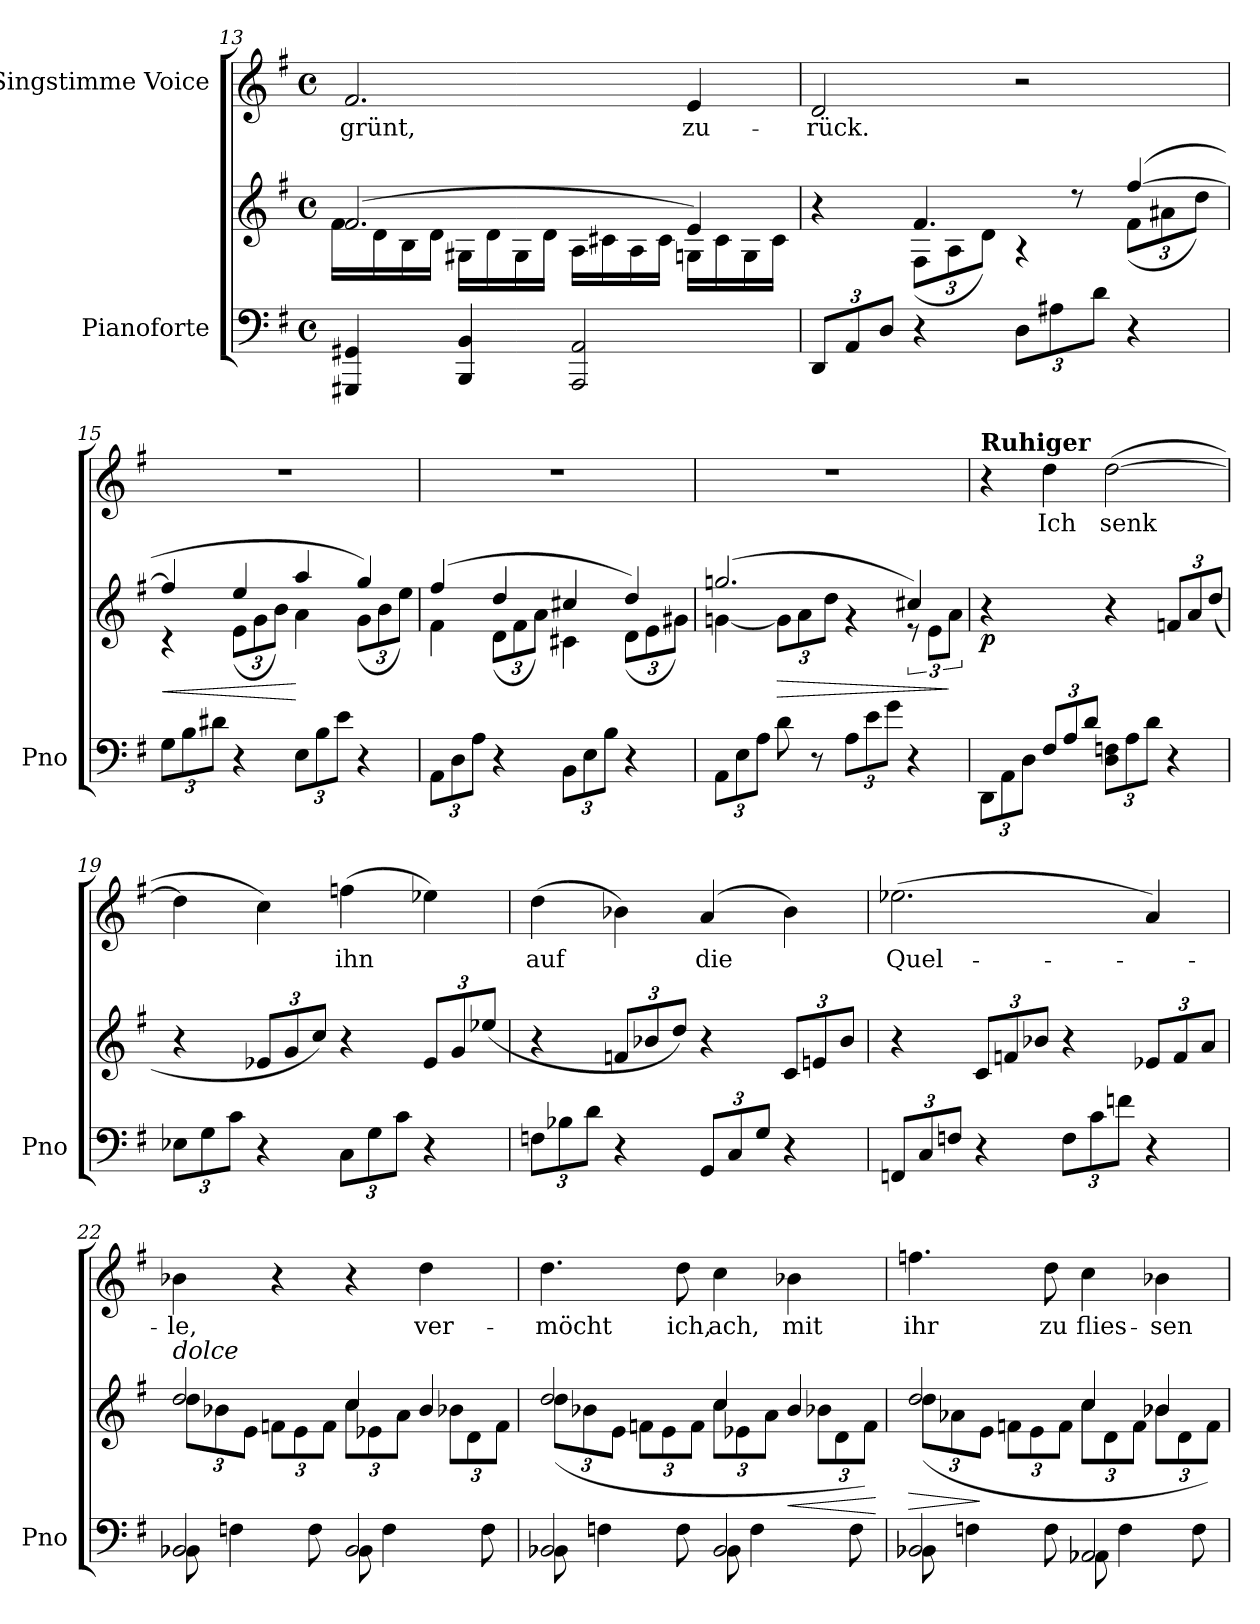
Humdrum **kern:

**kern	**kern	**dynam	**kern	**text
*part2	*part2	*part2	*part1	*part1
*staff3	*staff2	*staff2/3	*staff1	*staff1
*I"Pianoforte	*	*	*I"Singstimme Voice	*
*I'Pno	*	*	*	*
*clefF4	*clefG2	*	*clefG2	*
*k[f#]	*k[f#]	*	*k[f#]	*
*M4/4	*M4/4	*	*M4/4	*
*met(c)	*met(c)	*	*met(c)	*
=13	=13	=13	=13	=13
*	*^	*	*	*
4GGG#X/ 4GG#X/	(2.f#/	16f#\LL	.	2.f#/	-grünt,
.	.	16d\	.	.	.
.	.	16B\	.	.	.
.	.	16d\JJ	.	.	.
4BBB/ 4BB/	.	16G#X\LL	.	.	.
.	.	16d\	.	.	.
.	.	16G#\	.	.	.
.	.	16d\JJ	.	.	.
2AAA/ 2AA/	.	16A\LL	.	.	.
.	.	16c#X\	.	.	.
.	.	16A\	.	.	.
.	.	16c#\JJ	.	.	.
.	4e/)	16Gn\LL	.	4e/	zu-
.	.	16c#\	.	.	.
.	.	16G\	.	.	.
.	.	16c#\JJ	.	.	.
*	*v	*v	*	*	*
=14	=14	=14	=14	=14
*Xbrackettup	*	*	*	*
*	*^	*	*	*
*	*	*^	*	*	*
12DD/L	4r	4ryy	12ryy	.	2d/	-rück.
!	!	!	!	!LO:DY:b	!	!
!	!	!	!	!LO:DY:n=1:b	!	!
12AA/	.	.	3%2ryy	p other-dynamics	.	.
12D/J	.	.	.	.	.	.
*	*	*Xbrackettup	*	*	*	*
4r	4.f#/	(12F#\L	.	.	.	.
.	.	12A\	.	.	.	.
.	.	12d\J)	.	.	.	.
12D\L	.	4r	.	.	2r	.
12A#X\	.	.	.	.	.	.
.	8r	.	.	.	.	.
12d\J	.	.	.	.	.	.
4r	([4ff#/	(12f#\L	6.ryy	.	.	.
.	.	12a#X\	.	.	.	.
.	.	12dd\J)	.	.	.	.
=15	=15	=15	=15	=15	=15	=15
!	!	!	!	!LO:HP:b	!	!
*	*	*v	*v	*	*	*
12G\L	4ff#/]	4r	<	1r	.
12B\	.	.	.	.	.
12d#X\J	.	.	.	.	.
4r	4ee/	(12e\L	.	.	.
.	.	12g\	.	.	.
.	.	12b\J)	.	.	.
12E\L	4aa/	4a\	[	.	.
12B\	.	.	.	.	.
12e\J	.	.	.	.	.
4r	4gg/)	(12g\L	.	.	.
.	.	12b\	.	.	.
.	.	12ee\J)	.	.	.
=16	=16	=16	=16	=16	=16
12AA\L	(4ff#/	4f#\	.	1r	.
12D\	.	.	.	.	.
12A\J	.	.	.	.	.
4r	4dd/	(12d\L	.	.	.
.	.	12f#\	.	.	.
.	.	12a\J)	.	.	.
12BB\L	4cc#X/	4c#X\	.	.	.
12E\	.	.	.	.	.
12B\J	.	.	.	.	.
4r	4dd/)	(12d\L	.	.	.
.	.	12e\	.	.	.
.	.	12g#X\J)	.	.	.
=17	=17	=17	=17	=17	=17
12AA\L	(2.ggn/	[4gn\	.	1r	.
12E\	.	.	.	.	.
12A\J	.	.	.	.	.
!	!	!	!LO:HP:b	!	!
8d\	.	12g\L]	>	.	.
.	.	12a\	.	.	.
8r	.	.	.	.	.
.	.	12dd\J	.	.	.
12A\L	.	4r	.	.	.
12e\	.	.	.	.	.
12g\J	.	.	.	.	.
*	*	*brackettup	*	*	*
4r	4cc#X/)	12r	.	.	.
.	.	12e\L	.	.	.
.	.	12a\J	]	.	.
=18	=18	=18	=18	=18	=18
!	!	!	!	!LO:TX:a:B:t=Ruhiger	!
!	!	!	!LO:DY:b	!	!
*	*v	*v	*	*	*
12DD\L	4r	p	4r	.
12AA\	.	.	.	.
12D\J	.	.	.	.
12F#/L	4ryy	.	4dd\	Ich
12A/	.	.	.	.
12d/J	.	.	.	.
(12D\ 12Fn\L	4r	.	([2dd\	senk
12A\	.	.	.	.
12d\J	.	.	.	.
4r	12fn/L	.	.	.
.	12a/	.	.	.
.	(12dd/J	.	.	.
=19	=19	=19	=19	=19
(12E-X\L	4r	.	4dd\]	.
12G\	.	.	.	.
12c\J	.	.	.	.
*	*Xbrackettup	*	*	*
4r	12e-X/L	.	4cc\)	.
.	12g/	.	.	.
.	12cc/J)	.	.	.
(12C\L	4r	.	(4ffn\	ihn
12G\	.	.	.	.
12c\J	.	.	.	.
4r	12e-/L	.	4ee-X\)	.
.	12g/	.	.	.
.	(12ee-X/J	.	.	.
=20	=20	=20	=20	=20
(12Fn\L	4r	.	(4dd\	auf
12B-X\	.	.	.	.
12d\J	.	.	.	.
4r	12fn/L	.	4b-X\)	.
.	12b-X/	.	.	.
.	12dd/J)	.	.	.
(>12GG/L	4r	.	(4a/	die
12C/	.	.	.	.
12G/J	.	.	.	.
4r	12c/L	.	4b-\)	.
.	12en/	.	.	.
.	12b-/J)	.	.	.
=21	=21	=21	=21	=21
(>12FFn/L	4r	.	(2.ee-X\	Quel-
12C/	.	.	.	.
12Fn/J	.	.	.	.
4r	12c/L	.	.	.
.	12fn/	.	.	.
.	12b-X/J)	.	.	.
12F\L	4r	.	.	.
12c\	.	.	.	.
12fn\J	.	.	.	.
4r	12e-X/L	.	4a/)	.
.	12f/	.	.	.
.	12a/J)	.	.	.
=22	=22	=22	=22	=22
*^	*^	*	*	*
!	!	!LO:TX:i:t=dolce	!	!	!	!
2BB-X/	8BB-\	2dd/	12dd\L	.	4b-X\	-le,
.	.	.	12b-X\	.	.	.
.	4Fn\	.	.	.	.	.
.	.	.	12e\J	.	.	.
.	.	.	12fn\L	.	4r	.
.	.	.	12e\	.	.	.
.	8F\	.	.	.	.	.
.	.	.	12f\J	.	.	.
2BB-/	8BB-\	4cc/	12cc\L	.	4r	.
.	.	.	12e-X\	.	.	.
.	4F\	.	.	.	.	.
.	.	.	12a\J	.	.	.
.	.	4b-/	12b-X\L	.	4dd\	ver-
.	.	.	12d\	.	.	.
.	8F\	.	.	.	.	.
.	.	.	12f\J)	.	.	.
=23	=23	=23	=23	=23	=23	=23
2BB-X/	8BB-\	2dd/	(>12dd\L	.	4.dd\	-möcht
.	.	.	12b-X\	.	.	.
.	4Fn\	.	.	.	.	.
.	.	.	12e\J	.	.	.
.	.	.	12fn\L	.	.	.
.	.	.	12e\	.	.	.
.	8F\	.	.	.	8dd\	ich,
.	.	.	12f\J	.	.	.
2BB-/	8BB-\	4cc/	12cc\L	.	4cc\	ach,
.	.	.	12e-X\	.	.	.
.	4F\	.	.	.	.	.
.	.	.	12a\J	.	.	.
!	!	!	!	!LO:HP:b	!	!
.	.	4b-/	12b-X\L	<	4b-X\	mit
.	.	.	12d\	.	.	.
.	8F\	.	.	.	.	.
.	.	.	12f\J)	.	.	.
*v	*v	*	*	*	*	*
*	*v	*v	*	*	*
.	.	[	.	.
=24	=24	=24	=24	=24
*^	*	*	*	*
!	!	!	!LO:HP:b	!	!
*	*	*^	*	*	*
2BB-X/	8BB-\	2dd/	(>12dd\L	>	4.ffn\	ihr
.	.	.	12a-X\	.	.	.
.	4Fn\	.	.	.	.	.
.	.	.	12e\J	]	.	.
.	.	.	12fn\L	.	.	.
.	.	.	12e\	.	.	.
.	8F\	.	.	.	8dd\	zu
.	.	.	12f\J	.	.	.
2AA-X/	8AA-\	4cc/	12cc\L	.	4cc\	flies-
.	.	.	12d\	.	.	.
.	4F\	.	.	.	.	.
.	.	.	12f\J	.	.	.
.	.	4b-X/	12b-\L	.	4b-X\	-sen
.	.	.	12d\	.	.	.
.	8F\	.	.	.	.	.
.	.	.	12f\J)	.	.	.
*v	*v	*	*	*	*	*
*	*v	*v	*	*	*
=	=	=	=	=
*-	*-	*-	*-	*-
